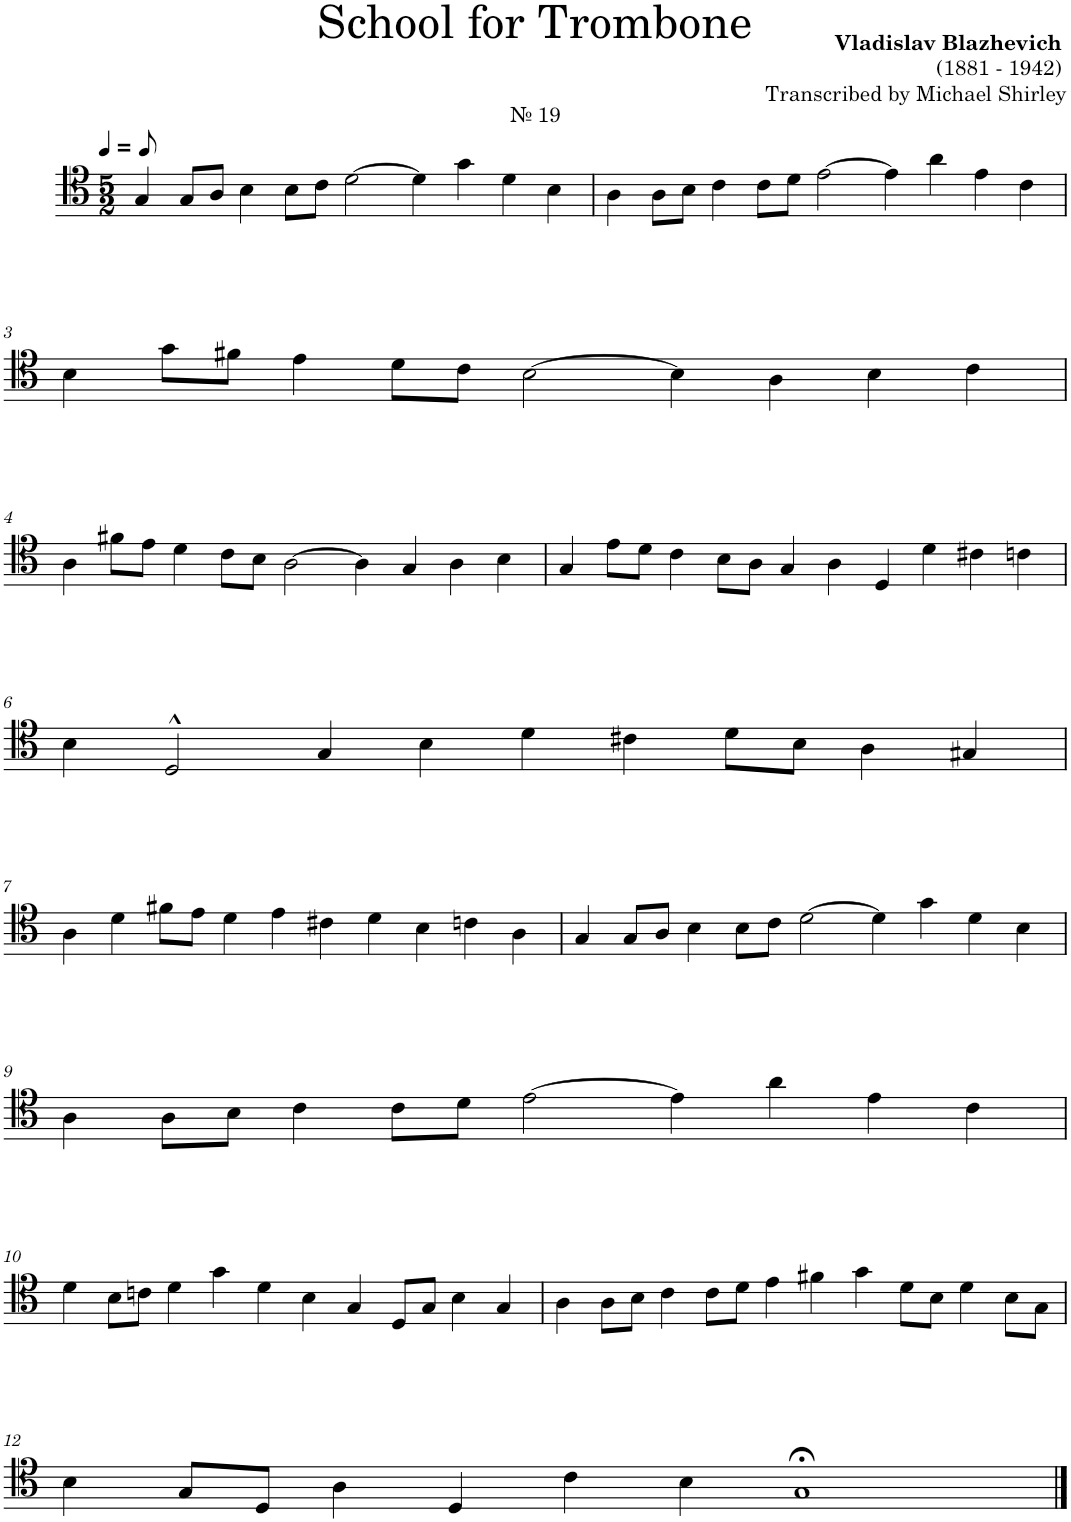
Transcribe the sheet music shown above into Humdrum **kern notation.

**kern
*part1
*staff1
*I"Trombone
*I'Tbn.
*clefC4
*k[]
*M5/2
=1
!LO:TX:a:t=№ 19
4G/
8G/L
8A/J
4B\
8B\L
8c\J
[2d\
4d\]
4g\
4d\
4B\
=2
4A\
8A\L
8B\J
4c\
8c\L
8d\J
[2e\
4e\]
4a\
4e\
4c\
!!LO:LB:g=z
=3
4B\
8g\L
8f#X\J
4e\
8d\L
8c\J
[2B\
4B\]
4A\
4B\
4c\
!!LO:LB:g=z
=4
4A\
8f#X\L
8e\J
4d\
8c\L
8B\J
[2A\
4A\]
4G/
4A\
4B\
=5
4G/
8e\L
8d\J
4c\
8B\L
8A\J
4G/
4A\
4D/
4d\
4c#X\
4cn\
!!LO:LB:g=z
=6
4B\
2D^^/
4G/
4B\
4d\
4c#X\
8d\L
8B\J
4A\
4G#X/
!!LO:LB:g=z
=7
4A\
4d\
8f#X\L
8e\J
4d\
4e\
4c#X\
4d\
4B\
4cn\
4A\
=8
4G/
8G/L
8A/J
4B\
8B\L
8c\J
[2d\
4d\]
4g\
4d\
4B\
!!LO:LB:g=z
=9
4A\
8A\L
8B\J
4c\
8c\L
8d\J
[2e\
4e\]
4a\
4e\
4c\
!!LO:LB:g=z
=10
4d\
8B\L
8cn\J
4d\
4g\
4d\
4B\
4G/
8D/L
8G/J
4B\
4G/
=11
4A\
8A\L
8B\J
4c\
8c\L
8d\J
4e\
4f#X\
4g\
8d\L
8B\J
4d\
8B\L
8G\J
!!LO:LB:g=z
=12
4B\
8G/L
8D/J
4A\
4D/
4c\
4B\
1G;<
==
*-
